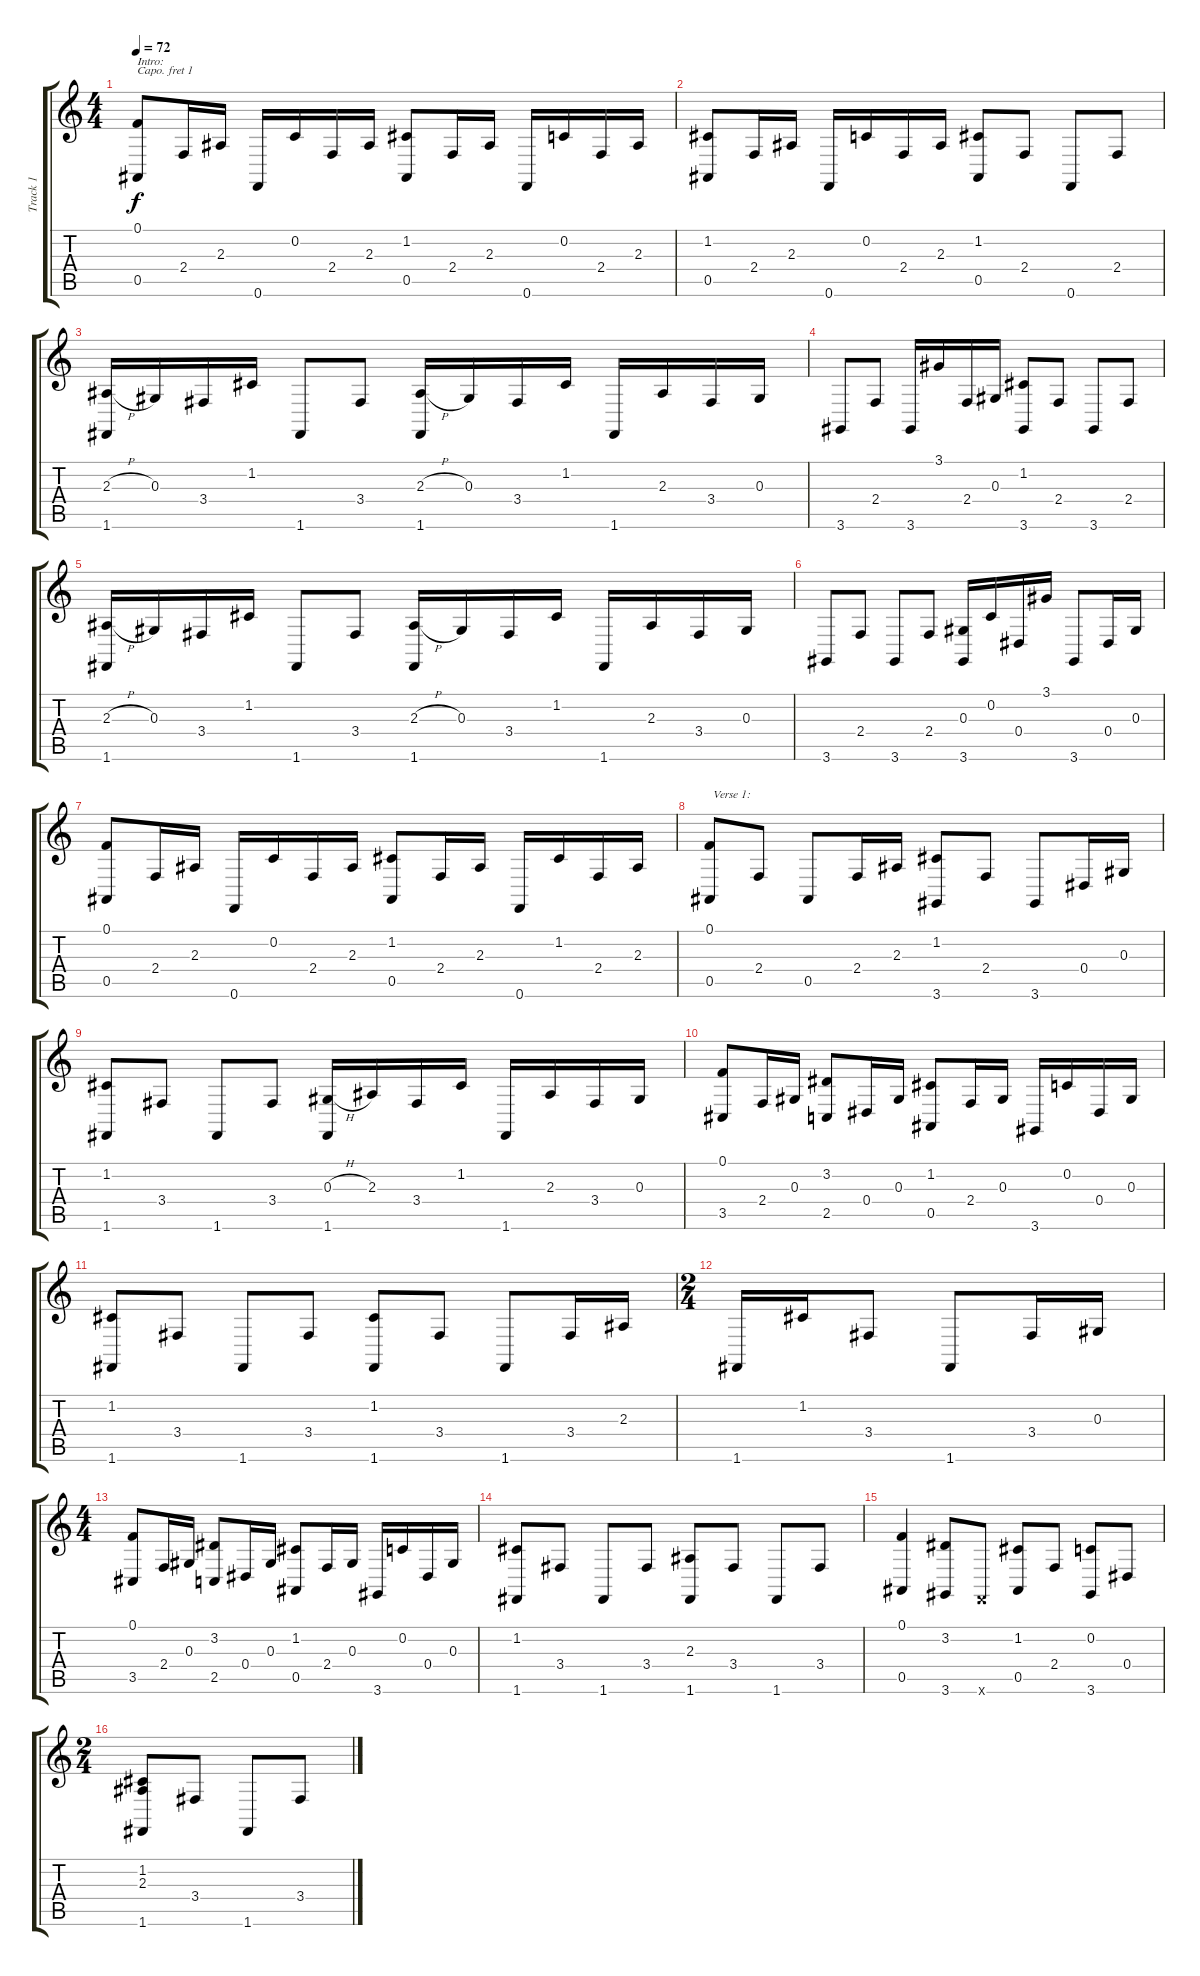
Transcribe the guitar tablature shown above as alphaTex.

\track ("Track 1" "Track 1") {instrument acousticgrandpiano}
\staff {score tabs}
\capo 1
\tuning (E4 B3 G3 D3 A2 E2) {hide}
\ts (4 4)
\tempo 72
\clef g2
\ks c
(0.1 0.5).8{txt "Intro: " dy f instrument acousticgrandpiano} 2.4.16 2.3.16 0.6.16 0.2.16 2.4.16 2.3.16 (1.2 0.5).8 2.4.16 2.3.16 0.6.16 0.2.16 2.4.16 2.3.16 |
(1.2 0.5).8 2.4.16 2.3.16 0.6.16 0.2.16 2.4.16 2.3.16 (1.2 0.5).8 2.4.8 0.6.8 2.4.8 |
(2.3{h} 1.6).16 0.3.16 3.4.16 1.2.16 1.6.8 3.4.8 (2.3{h} 1.6).16 0.3.16 3.4.16 1.2.16 1.6.16 2.3.16 3.4.16 0.3.16 |
3.6.8 2.4.8 3.6.16 3.1.16 2.4.16 0.3.16 (1.2 3.6).8 2.4.8 3.6.8 2.4.8 |
(2.3{h} 1.6).16 0.3.16 3.4.16 1.2.16 1.6.8 3.4.8 (2.3{h} 1.6).16 0.3.16 3.4.16 1.2.16 1.6.16 2.3.16 3.4.16 0.3.16 |
3.6.8 2.4.8 3.6.8 2.4.8 (0.3 3.6).16 0.2.16 0.4.16 3.1.16 3.6.8 0.4.16 0.3.16 |
(0.1 0.5).8 2.4.16 2.3.16 0.6.16 0.2.16 2.4.16 2.3.16 (1.2 0.5).8 2.4.16 2.3.16 0.6.16 1.2.16 2.4.16 2.3.16 |
(0.1 0.5).8{txt " Verse 1:"} 2.4.8 0.5.8 2.4.16 2.3.16 (1.2 3.6).8 2.4.8 3.6.8 0.4.16 0.3.16 |
(1.2 1.6).8 3.4.8 1.6.8 3.4.8 (0.3{h} 1.6).16 2.3.16 3.4.16 1.2.16 1.6.16 2.3.16 3.4.16 0.3.16 |
(0.1 3.5).8 2.4.16 0.3.16 (3.2 2.5).8 0.4.16 0.3.16 (1.2 0.5).8 2.4.16 0.3.16 3.6.16 0.2.16 0.4.16 0.3.16 |
(1.2 1.6).8 3.4.8 1.6.8 3.4.8 (1.2 1.6).8 3.4.8 1.6.8 3.4.16 2.3.16 |
\ts (2 4)
1.6.16 1.2.16 3.4.8 1.6.8 3.4.16 0.3.16 |
\ts (4 4)
(0.1 3.5).8 2.4.16 0.3.16 (3.2 2.5).8 0.4.16 0.3.16 (1.2 0.5).8 2.4.16 0.3.16 3.6.16 0.2.16 0.4.16 0.3.16 |
(1.2 1.6).8 3.4.8 1.6.8 3.4.8 (2.3 1.6).8 3.4.8 1.6.8 3.4.8 |
(0.1 0.5).4 (3.2 3.6).8 0.6{x}.8 (1.2 0.5).8 2.4.8 (0.2 3.6).8 0.4.8 |
\ts (2 4)
(1.2 2.3 1.6).8 3.4.8 1.6.8 3.4.8
